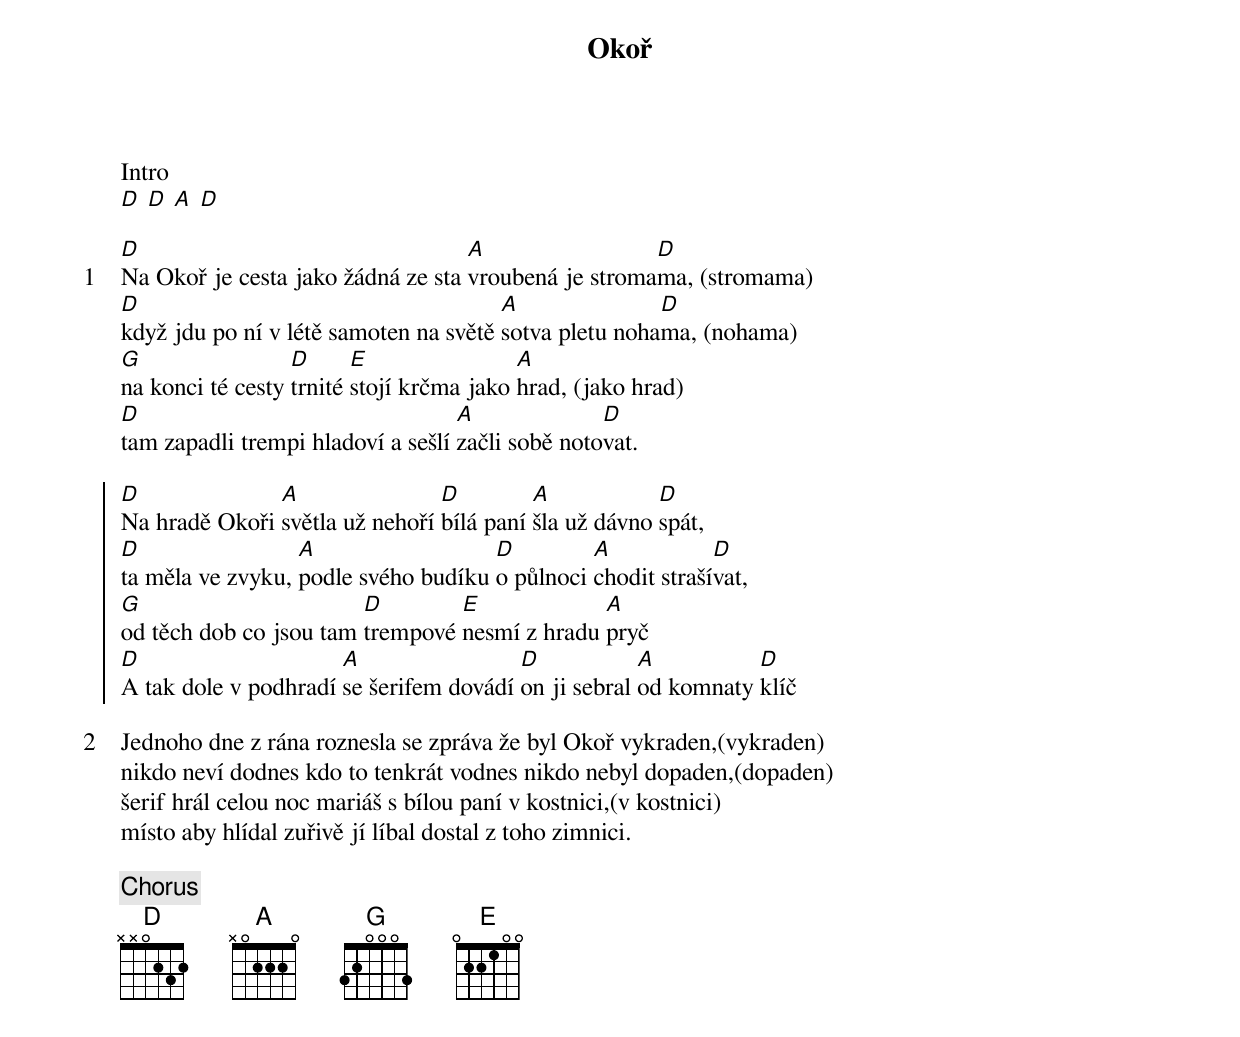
{title: Okoř}
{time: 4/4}

{start_of_intro}
Intro
[D] [D] [A]	[D]
{end_of_intro}

{start_of_verse: 1}
[D]Na Okoř je cesta jako žádná ze sta	[A]vroubená je stroma[D]ma, (stromama)
[D]když jdu po ní v létě samoten na světě	[A]sotva pletu noha[D]ma, (nohama)
[G]na konci té cesty [D]trnité [E]stojí krčma jako [A]hrad, (jako hrad)
[D]tam zapadli trempi hladoví a sešlí	[A]začli sobě noto[D]vat.
{end_of_verse}

{start_of_chorus}
[D]Na hradě Okoři [A]světla už nehoří [D]bílá paní [A]šla už dávno [D]spát,
[D]ta měla ve zvyku, [A]podle svého budíku [D]o půlnoci [A]chodit straší[D]vat,
[G]od těch dob co jsou tam [D]trempové [E]nesmí z hradu [A]pryč
[D]A tak dole v podhradí [A]se šerifem dovádí [D]on ji sebral [A]od komnaty [D]klíč
{end_of_chorus}

{start_of_verse: 2}
Jednoho dne z rána roznesla se zpráva že byl Okoř vykraden,(vykraden)
nikdo neví dodnes kdo to tenkrát vodnes nikdo nebyl dopaden,(dopaden)
šerif hrál celou noc mariáš s bílou paní v kostnici,(v kostnici)
místo aby hlídal zuřivě jí líbal dostal z toho zimnici.
{end_of_verse}

{chorus}
